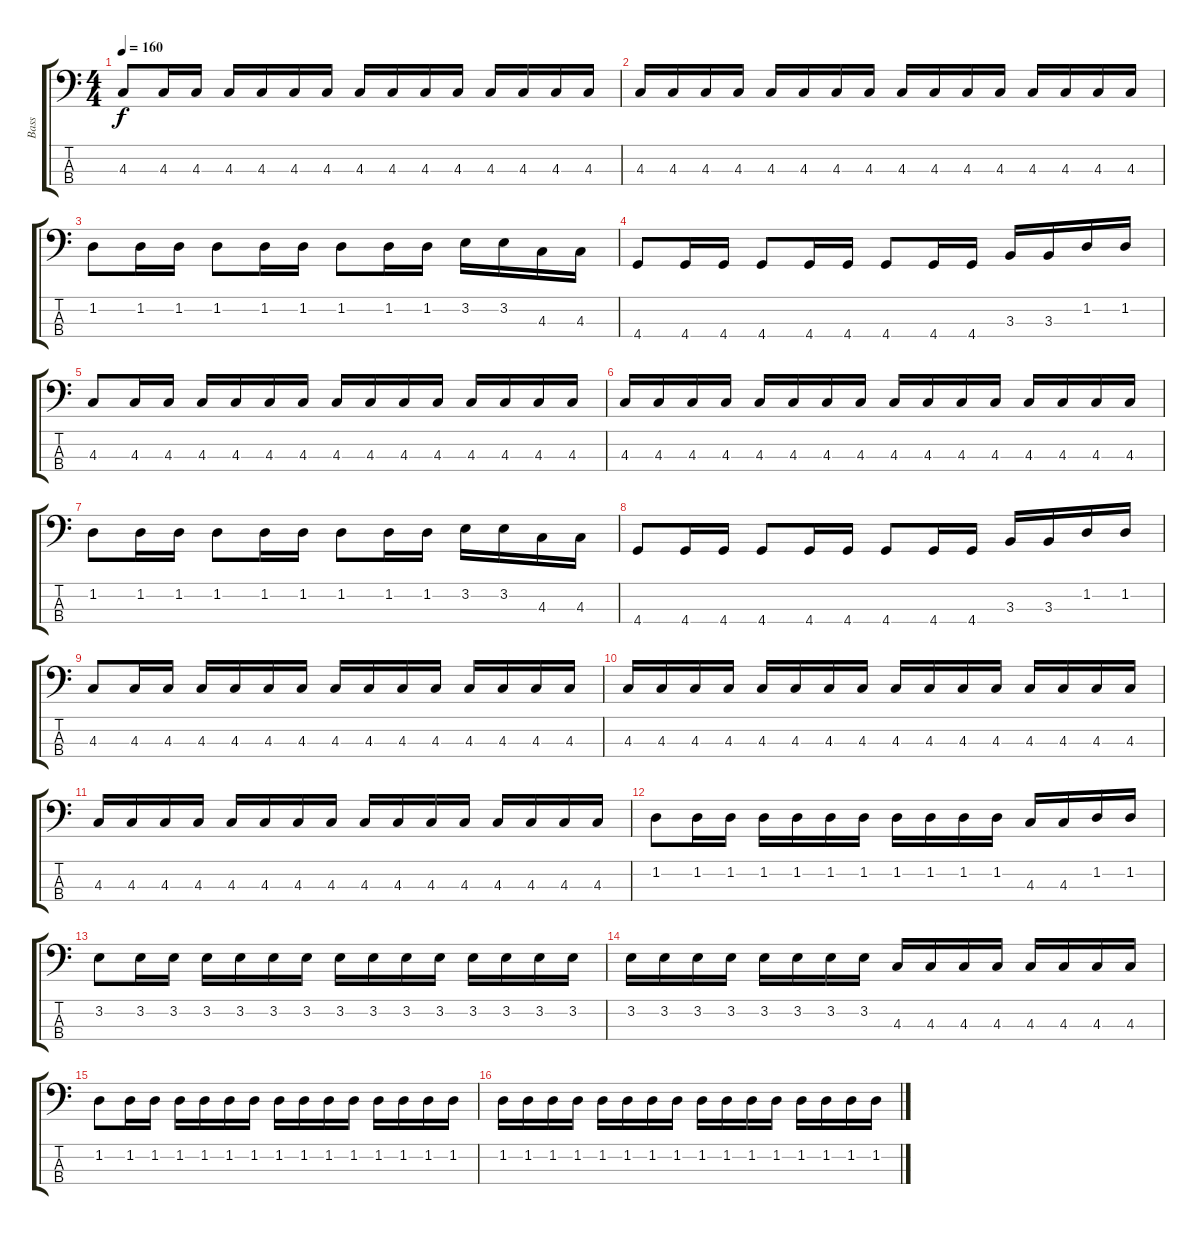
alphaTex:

\track ("Bass" "Bass") {instrument electricbasspick}
\staff {score tabs}
\tuning (Gb2 Db2 Ab1 Eb1) {hide}
\ts (4 4)
\tempo 160
\clef f4
\ks c
4.3.8{dy f} 4.3.16 4.3.16 4.3.16 4.3.16 4.3.16 4.3.16 4.3.16 4.3.16 4.3.16 4.3.16 4.3.16 4.3.16 4.3.16 4.3.16 |
4.3.16 4.3.16 4.3.16 4.3.16 4.3.16 4.3.16 4.3.16 4.3.16 4.3.16 4.3.16 4.3.16 4.3.16 4.3.16 4.3.16 4.3.16 4.3.16 |
1.2.8 1.2.16 1.2.16 1.2.8 1.2.16 1.2.16 1.2.8 1.2.16 1.2.16 3.2.16 3.2.16 4.3.16 4.3.16 |
4.4.8 4.4.16 4.4.16 4.4.8 4.4.16 4.4.16 4.4.8 4.4.16 4.4.16 3.3.16 3.3.16 1.2.16 1.2.16 |
4.3.8 4.3.16 4.3.16 4.3.16 4.3.16 4.3.16 4.3.16 4.3.16 4.3.16 4.3.16 4.3.16 4.3.16 4.3.16 4.3.16 4.3.16 |
4.3.16 4.3.16 4.3.16 4.3.16 4.3.16 4.3.16 4.3.16 4.3.16 4.3.16 4.3.16 4.3.16 4.3.16 4.3.16 4.3.16 4.3.16 4.3.16 |
1.2.8 1.2.16 1.2.16 1.2.8 1.2.16 1.2.16 1.2.8 1.2.16 1.2.16 3.2.16 3.2.16 4.3.16 4.3.16 |
4.4.8 4.4.16 4.4.16 4.4.8 4.4.16 4.4.16 4.4.8 4.4.16 4.4.16 3.3.16 3.3.16 1.2.16 1.2.16 |
4.3.8 4.3.16 4.3.16 4.3.16 4.3.16 4.3.16 4.3.16 4.3.16 4.3.16 4.3.16 4.3.16 4.3.16 4.3.16 4.3.16 4.3.16 |
4.3.16 4.3.16 4.3.16 4.3.16 4.3.16 4.3.16 4.3.16 4.3.16 4.3.16 4.3.16 4.3.16 4.3.16 4.3.16 4.3.16 4.3.16 4.3.16 |
4.3.16 4.3.16 4.3.16 4.3.16 4.3.16 4.3.16 4.3.16 4.3.16 4.3.16 4.3.16 4.3.16 4.3.16 4.3.16 4.3.16 4.3.16 4.3.16 |
1.2.8 1.2.16 1.2.16 1.2.16 1.2.16 1.2.16 1.2.16 1.2.16 1.2.16 1.2.16 1.2.16 4.3.16 4.3.16 1.2.16 1.2.16 |
3.2.8 3.2.16 3.2.16 3.2.16 3.2.16 3.2.16 3.2.16 3.2.16 3.2.16 3.2.16 3.2.16 3.2.16 3.2.16 3.2.16 3.2.16 |
3.2.16 3.2.16 3.2.16 3.2.16 3.2.16 3.2.16 3.2.16 3.2.16 4.3.16 4.3.16 4.3.16 4.3.16 4.3.16 4.3.16 4.3.16 4.3.16 |
1.2.8 1.2.16 1.2.16 1.2.16 1.2.16 1.2.16 1.2.16 1.2.16 1.2.16 1.2.16 1.2.16 1.2.16 1.2.16 1.2.16 1.2.16 |
1.2.16 1.2.16 1.2.16 1.2.16 1.2.16 1.2.16 1.2.16 1.2.16 1.2.16 1.2.16 1.2.16 1.2.16 1.2.16 1.2.16 1.2.16 1.2.16
